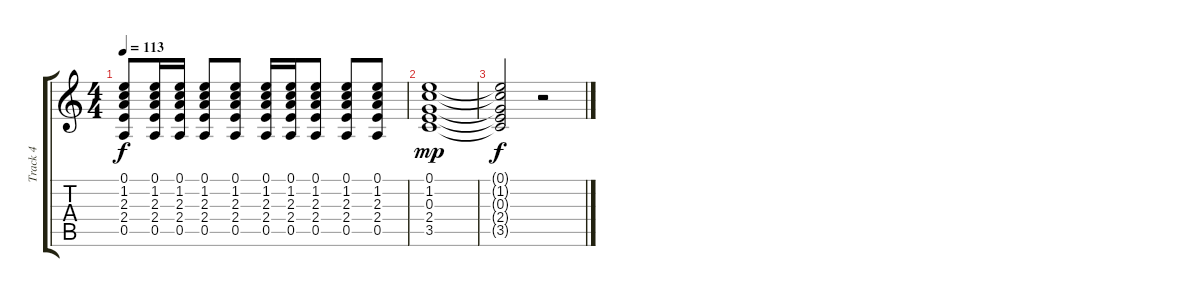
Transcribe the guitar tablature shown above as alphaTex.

\track ("Track 4" "Track 4") {instrument acousticguitarsteel}
\staff {score tabs}
\tuning (E4 B3 G3 D3 A2 E2) {hide}
\ts (4 4)
\tempo 113
\clef g2
\ks c
(0.1 1.2 2.3 2.4 0.5).8{dy f} (0.1 1.2 2.3 2.4 0.5).16 (0.1 1.2 2.3 2.4 0.5).16 (0.1 1.2 2.3 2.4 0.5).8 (0.1 1.2 2.3 2.4 0.5).8 (0.1 1.2 2.3 2.4 0.5).16 (0.1 1.2 2.3 2.4 0.5).16 (0.1 1.2 2.3 2.4 0.5).8 (0.1 1.2 2.3 2.4 0.5).8 (0.1 1.2 2.3 2.4 0.5).8 |
(0.1 1.2 0.3 2.4 3.5).1{dy mp} |
(0.1{t} 1.2{t} 0.3{t} 2.4{t} 3.5{t}).2{dy f} r.2
